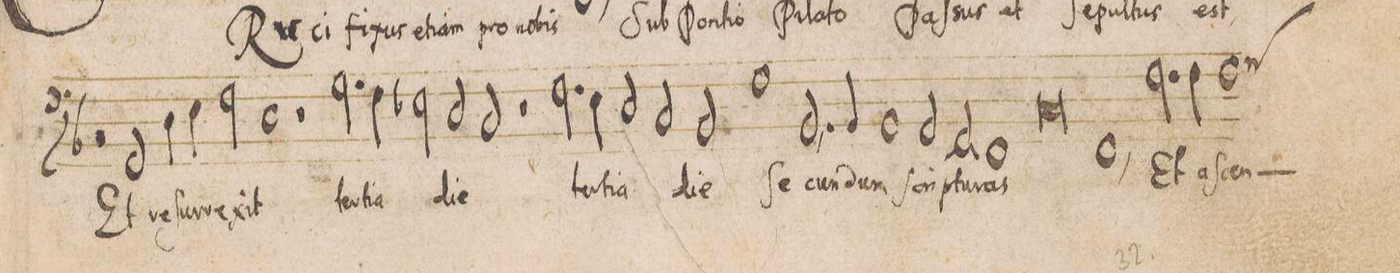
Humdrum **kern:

**kern	**text
*I"BASVS	*
*clefF4	*
*k[b-]	*
*met(C|)	*
*M2/1	*
2r	.
2GG/	Et
=99-	=99-
4D\	re-
4Eny\	-ſur-
2F\	-re-
1D	-xit
=100-	=100-
2r	.
2.G\	ter-
4F\	-ti-
2E-X\	-a
=101-	=101-
2D/	di-
2C/	-e
2r	.
2.F\	ter-
=102-	=102-
4Eny\	.
2D/	.
2C/	-ti-
2BB-/	-a
=103-	=103-
1F	di-
2.BB-,/	-e
4BB-/	Se-
=104-	=104-
1BB-	-cun-
2AA/	-dum
2FF/	Scrip-
=105-	=105-
1FF	-tu-
0C	.
=106-	=106-
1FF,	-ras
=107-	=107-
2.F\	Et
4F\	a-
*custos:G	*
1F	-ſcen-
=108-	=108-
*-	*-
